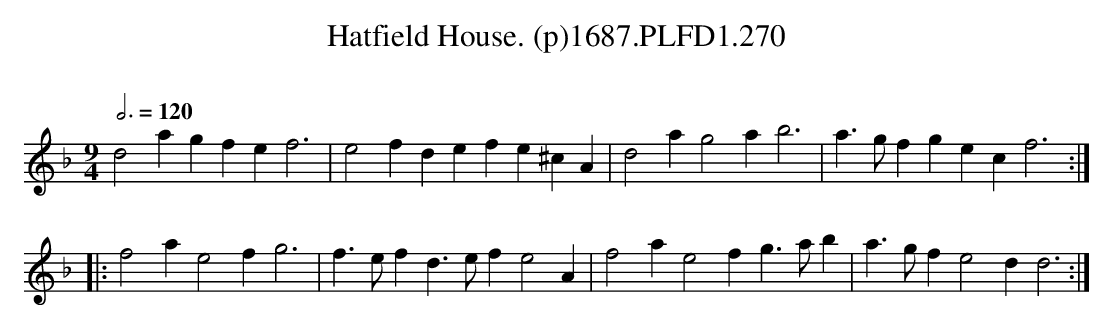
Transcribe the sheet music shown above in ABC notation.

X:1
T:Hatfield House. (p)1687.PLFD1.270
M:9/4
L:1/4
Q:3/4=120
O:
K:F
d2agfef3|e2fdefe^cA|d2ag2ab3|a>gfgecf3:|
|:f2ae2fg3|f>efd>efe2A|f2ae2fg>ab|a>gfe2dd3:|
